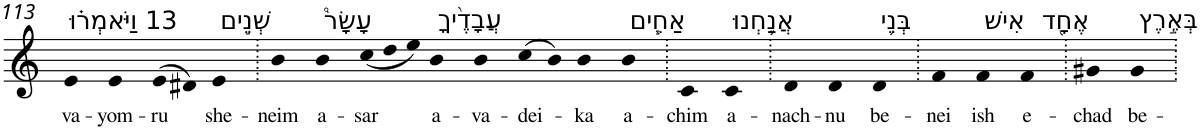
**kern	**text
*part1	*part1
*staff1	*staff1
*I"Piano	*
*I'Pno	*
!!LO:PB:g=z
*clefG2	*
*k[]	*
=113	=113
!LO:TX:a:t=13 וַיֹּאמְר֗וּ	!
!	!LO:LY:b
4e	va-
!	!LO:LY:b
4e	-yom-
!	!LO:LY:b
(>8e	-ru
8d#X)	.
!LO:TX:a:t=שְׁנֵ֣ים	!
!	!LO:LY:b
4e	she-
=114.	=114.
!	!LO:LY:b
4b	-neim
!LO:TX:a:t=עָשָׂר֩	!
!	!LO:LY:b
4b	a-
*Xtuplet	*
!	!LO:LY:b
(<12cc	-sar
12dd	.
12ee)	.
!LO:TX:a:t=עֲבָדֶ֨יךָ	!
!	!LO:LY:b
4b	a-
!	!LO:LY:b
4b	-va-
!	!LO:LY:b
(>8cc	-dei-
8b)	.
!	!LO:LY:b
4b	-ka
!LO:TX:a:t=אַחִ֧ים	!
!	!LO:LY:b
4b	a-
=115.	=115.
!	!LO:LY:b
4c	-chim
!LO:TX:a:t=אֲנַ֛חְנוּ	!
!	!LO:LY:b
4c	a-
=116.	=116.
!	!LO:LY:b
4d	-nach-
!	!LO:LY:b
4d	-nu
!LO:TX:a:t=בְּנֵ֥י	!
!	!LO:LY:b
4d	be-
=117.	=117.
!	!LO:LY:b
4f	-nei
!LO:TX:a:t=אִישׁ	!
!	!LO:LY:b
4f	ish
!LO:TX:a:t=אֶחָ֖ד	!
!	!LO:LY:b
4f	e-
=118.	=118.
!	!LO:LY:b
4g#X	-chad
!LO:TX:a:t=בְּאֶ֣רֶץ	!
!	!LO:LY:b
4g#	be-
=.	=.
*-	*-
